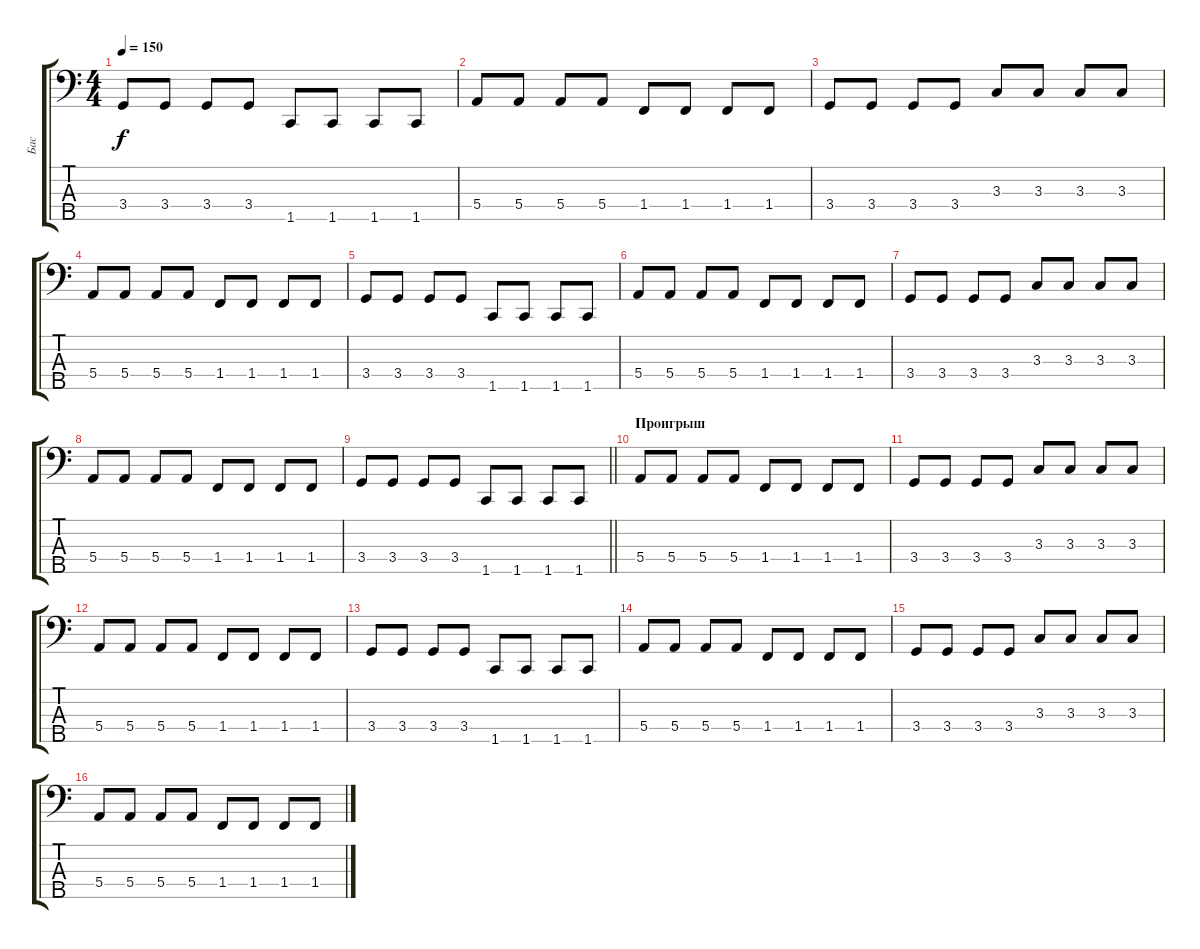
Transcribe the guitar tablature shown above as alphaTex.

\track ("Бас" "Бас") {instrument electricbassfinger}
\staff {score tabs}
\tuning (G2 D2 A1 E1 B0) {hide}
\ts (4 4)
\tempo 150
\clef f4
\ks c
3.4.8{dy f} 3.4.8 3.4.8 3.4.8 1.5.8 1.5.8 1.5.8 1.5.8 |
5.4.8 5.4.8 5.4.8 5.4.8 1.4.8 1.4.8 1.4.8 1.4.8 |
3.4.8 3.4.8 3.4.8 3.4.8 3.3.8 3.3.8 3.3.8 3.3.8 |
5.4.8 5.4.8 5.4.8 5.4.8 1.4.8 1.4.8 1.4.8 1.4.8 |
3.4.8 3.4.8 3.4.8 3.4.8 1.5.8 1.5.8 1.5.8 1.5.8 |
5.4.8 5.4.8 5.4.8 5.4.8 1.4.8 1.4.8 1.4.8 1.4.8 |
3.4.8 3.4.8 3.4.8 3.4.8 3.3.8 3.3.8 3.3.8 3.3.8 |
5.4.8 5.4.8 5.4.8 5.4.8 1.4.8 1.4.8 1.4.8 1.4.8 |
\barLineRight lightlight
3.4.8 3.4.8 3.4.8 3.4.8 1.5.8 1.5.8 1.5.8 1.5.8 |
\section ("" "Проигрыш")
5.4.8 5.4.8 5.4.8 5.4.8 1.4.8 1.4.8 1.4.8 1.4.8 |
3.4.8 3.4.8 3.4.8 3.4.8 3.3.8 3.3.8 3.3.8 3.3.8 |
5.4.8 5.4.8 5.4.8 5.4.8 1.4.8 1.4.8 1.4.8 1.4.8 |
3.4.8 3.4.8 3.4.8 3.4.8 1.5.8 1.5.8 1.5.8 1.5.8 |
5.4.8 5.4.8 5.4.8 5.4.8 1.4.8 1.4.8 1.4.8 1.4.8 |
3.4.8 3.4.8 3.4.8 3.4.8 3.3.8 3.3.8 3.3.8 3.3.8 |
5.4.8 5.4.8 5.4.8 5.4.8 1.4.8 1.4.8 1.4.8 1.4.8
